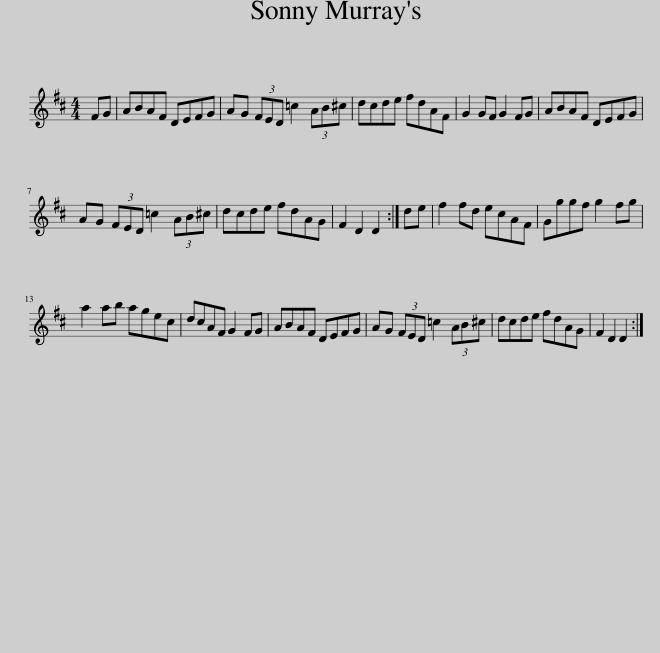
X:1
L:1/8
M:4/4
I:linebreak $
K:D
V:1 treble
V:1
 FG | ABAF DEFG | AG (3FED =c2 (3AB^c | dcde fdAF | G2 GF G2 FG | %5
 ABAF DEFG |$ AG (3FED =c2 (3AB^c | dcde fdAG | F2 D2 D2 :| de | %10
 f2 fd ecAF | Gggf g2 fg |$ a2 ab agec | dcAF G2 FG | ABAF DEFG | %15
 AG (3FED =c2 (3AB^c | dcde fdAG | F2 D2 D2 :| %18
